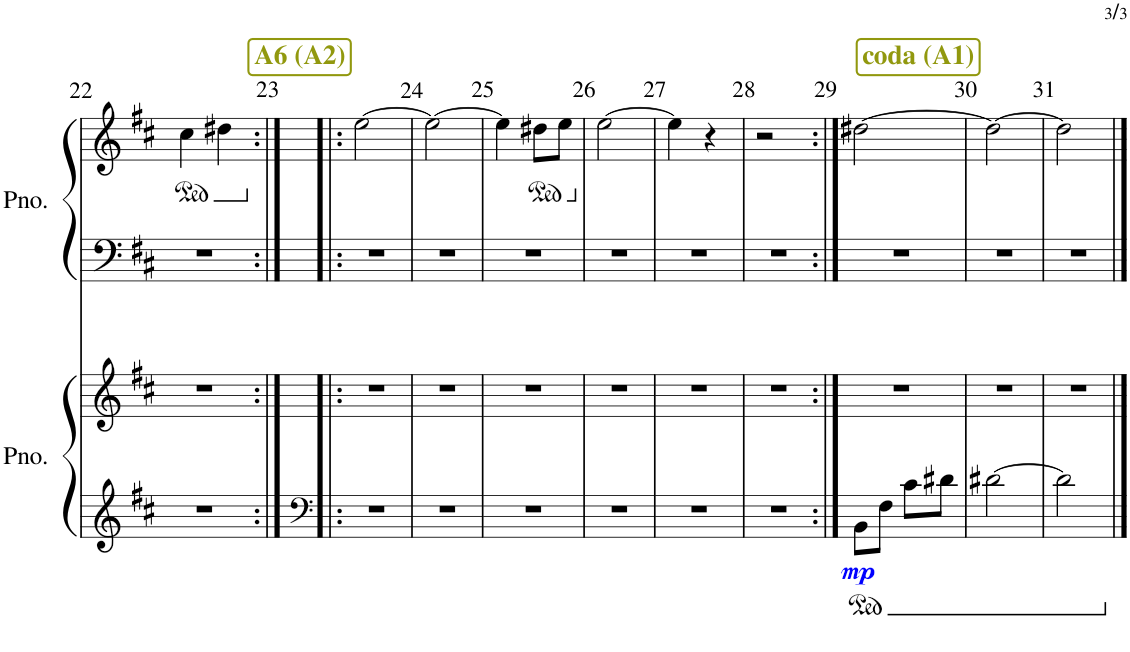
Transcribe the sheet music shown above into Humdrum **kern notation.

**kern	**kern	**dynam	**kern	**kern
*part2	*part2	*part2	*part1	*part1
*staff4	*staff3	*staff3/4	*staff2	*staff1
*I"ピアノ	*	*	*I"ピアノ	*
!!LO:PB:g=z
*clefG2	*clefG2	*	*clefF4	*clefG2
*k[f#c#]	*k[f#c#]	*	*k[f#c#]	*k[f#c#]
*M2/4	*M2/4	*	*M2/4	*M2/4
*	*	*	*	*ped
=22	=22	=22	=22	=22
2r	2r	.	2r	4cc#\
.	.	.	.	4dd#X\
!!LO:REH:place=s1:a:B:cj:color=#91980E:fs=13:t=A6 (A2)
=23:|!|:	=23:|!|:	=23:|!|:	=23:|!|:	=23:|!|:
*clefF4	*	*	*	*
*	*	*	*	*Xped
2r	2r	.	2r	[2ee\
=24	=24	=24	=24	=24
2r	2r	.	2r	2ee\_
=25	=25	=25	=25	=25
2r	2r	.	2r	4ee\]
*	*	*	*	*ped
.	.	.	.	8dd#X\L
.	.	.	.	8ee\J
=26	=26	=26	=26	=26
*	*	*	*	*Xped
2r	2r	.	2r	[2ee\
=27	=27	=27	=27	=27
2r	2r	.	2r	4ee\]
.	.	.	.	4r
=28	=28	=28	=28	=28
2r	2r	.	2r	2r
!!LO:REH:place=s1:a:B:cj:color=#91980E:fs=13:t=coda (A1)
=29:|!	=29:|!	=29:|!	=29:|!	=29:|!
!	!	!LO:DY:b=2	!	!
8BB\L	2r	mp	2r	[2dd#X\
8F#\J	.	.	.	.
8c#\L	.	.	.	.
8d#X\J	.	.	.	.
=30	=30	=30	=30	=30
[2d#X\	2r	.	2r	2dd#\_
=31	=31	=31	=31	=31
2d#\]	2r	.	2r	2dd#\]
==	==	==	==	==
*-	*-	*-	*-	*-
